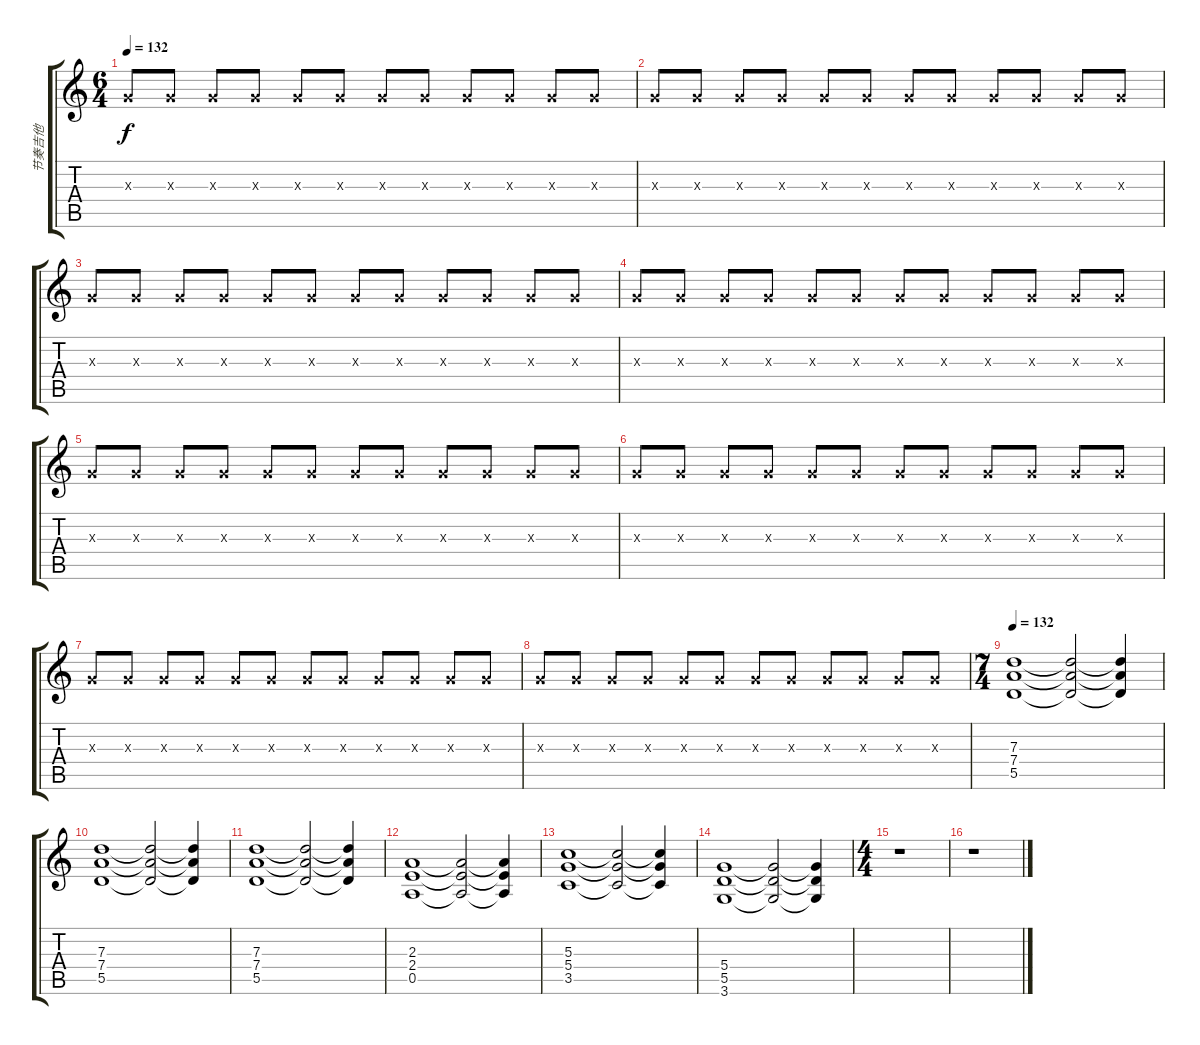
\track ("节奏吉他" "节奏吉他") {instrument distortionguitar}
\staff {score tabs}
\tuning (E4 B3 G3 D3 A2 E2) {hide}
\ts (6 4)
\tempo 132
\tempo 126
\tempo 132
\clef g2
\ks c
0.3{x}.8{dy f volume 8 instrument electricguitarclean} 0.3{x}.8 0.3{x}.8 0.3{x}.8 0.3{x}.8 0.3{x}.8 0.3{x}.8 0.3{x}.8 0.3{x}.8 0.3{x}.8 0.3{x}.8 0.3{x}.8 |
0.3{x}.8 0.3{x}.8 0.3{x}.8 0.3{x}.8 0.3{x}.8 0.3{x}.8 0.3{x}.8 0.3{x}.8 0.3{x}.8 0.3{x}.8 0.3{x}.8 0.3{x}.8 |
0.3{x}.8 0.3{x}.8 0.3{x}.8 0.3{x}.8 0.3{x}.8 0.3{x}.8 0.3{x}.8 0.3{x}.8 0.3{x}.8 0.3{x}.8 0.3{x}.8 0.3{x}.8 |
0.3{x}.8 0.3{x}.8 0.3{x}.8 0.3{x}.8 0.3{x}.8 0.3{x}.8 0.3{x}.8 0.3{x}.8 0.3{x}.8 0.3{x}.8 0.3{x}.8 0.3{x}.8 |
0.3{x}.8 0.3{x}.8 0.3{x}.8 0.3{x}.8 0.3{x}.8 0.3{x}.8 0.3{x}.8 0.3{x}.8 0.3{x}.8 0.3{x}.8 0.3{x}.8 0.3{x}.8 |
0.3{x}.8 0.3{x}.8 0.3{x}.8 0.3{x}.8 0.3{x}.8 0.3{x}.8 0.3{x}.8 0.3{x}.8 0.3{x}.8 0.3{x}.8 0.3{x}.8 0.3{x}.8 |
0.3{x}.8 0.3{x}.8 0.3{x}.8 0.3{x}.8 0.3{x}.8 0.3{x}.8 0.3{x}.8 0.3{x}.8 0.3{x}.8 0.3{x}.8 0.3{x}.8 0.3{x}.8 |
0.3{x}.8 0.3{x}.8 0.3{x}.8 0.3{x}.8 0.3{x}.8 0.3{x}.8 0.3{x}.8 0.3{x}.8 0.3{x}.8 0.3{x}.8 0.3{x}.8 0.3{x}.8 |
\ts (7 4)
\tempo 132
(7.3 7.4 5.5).1{volume 16 balance 8 instrument overdrivenguitar} (7.3{t} 7.4{t} 5.5{t}).2 (7.3{t} 7.4{t} 5.5{t}).4 |
(7.3 7.4 5.5).1 (7.3{t} 7.4{t} 5.5{t}).2 (7.3{t} 7.4{t} 5.5{t}).4 |
(7.3 7.4 5.5).1 (7.3{t} 7.4{t} 5.5{t}).2 (7.3{t} 7.4{t} 5.5{t}).4 |
(2.3 2.4 0.5).1 (2.3{t} 2.4{t} 0.5{t}).2 (2.3{t} 2.4{t} 0.5{t}).4 |
(5.3 5.4 3.5).1 (5.3{t} 5.4{t} 3.5{t}).2 (5.3{t} 5.4{t} 3.5{t}).4 |
(5.4 5.5 3.6).1 (5.4{t} 5.5{t} 3.6{t}).2 (5.4{t} 5.5{t} 3.6{t}).4 |
\ts (4 4)
r.1 |
r.1
